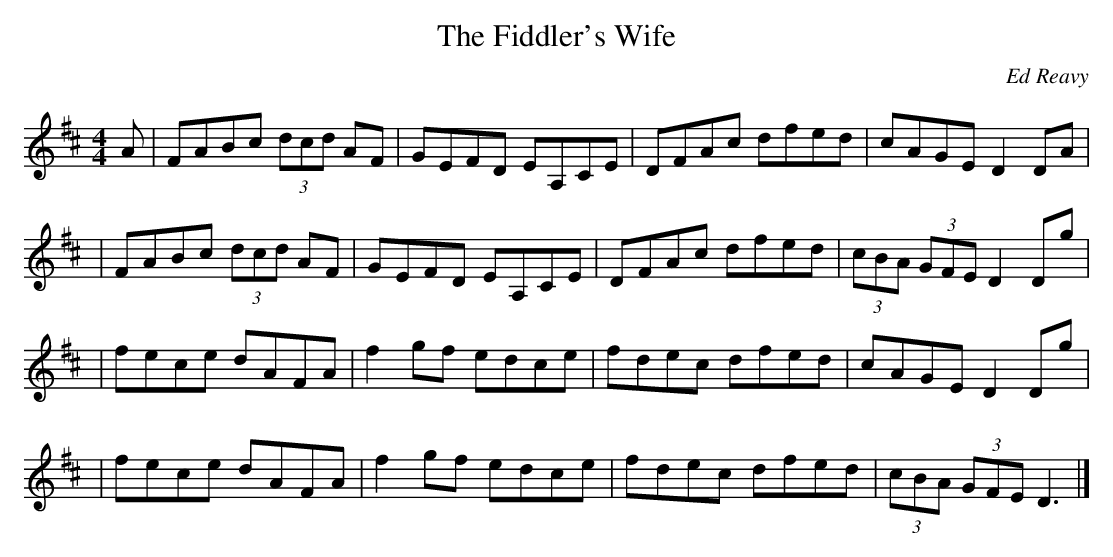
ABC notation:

X:1
T:The Fiddler's Wife
C:Ed Reavy
M:4/4
L:1/8
K:D
A \
| FABc (3dcd AF | GEFD EA,CE | DFAc dfed | cAGE D2 DA |
| FABc (3dcd AF | GEFD EA,CE | DFAc dfed | (3cBA (3GFE D2 Dg |
| fece dAFA | f2 gf edce | fdec dfed | cAGE D2 Dg |
| fece dAFA | f2 gf edce | fdec dfed | (3cBA (3GFE D3 |]
